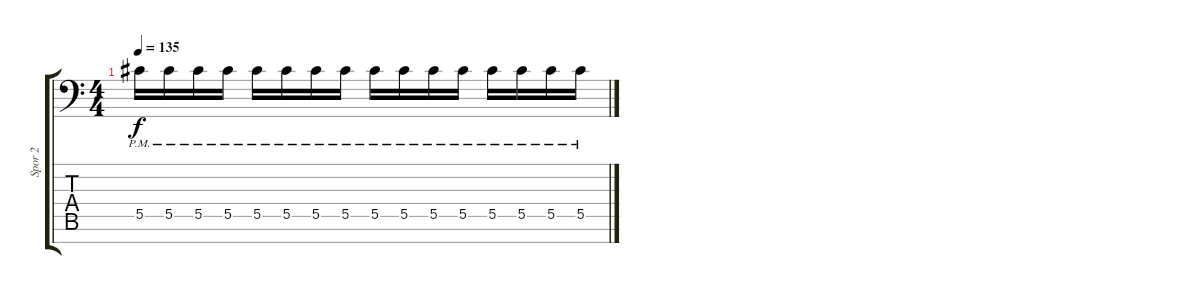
\track ("Spor 2" "Spor 2") {instrument distortionguitar}
\staff {score tabs}
\tuning (Eb4 Bb3 Gb3 Db3 Ab2 Eb2 Bb1) {hide}
\ts (4 4)
\tempo 135
\clef f4
\ks c
5.5{pm}.16{dy f} 5.5{pm}.16 5.5{pm}.16 5.5{pm}.16 5.5{pm}.16 5.5{pm}.16 5.5{pm}.16 5.5{pm}.16 5.5{pm}.16 5.5{pm}.16 5.5{pm}.16 5.5{pm}.16 5.5{pm}.16 5.5{pm}.16 5.5{pm}.16 5.5{pm}.16
